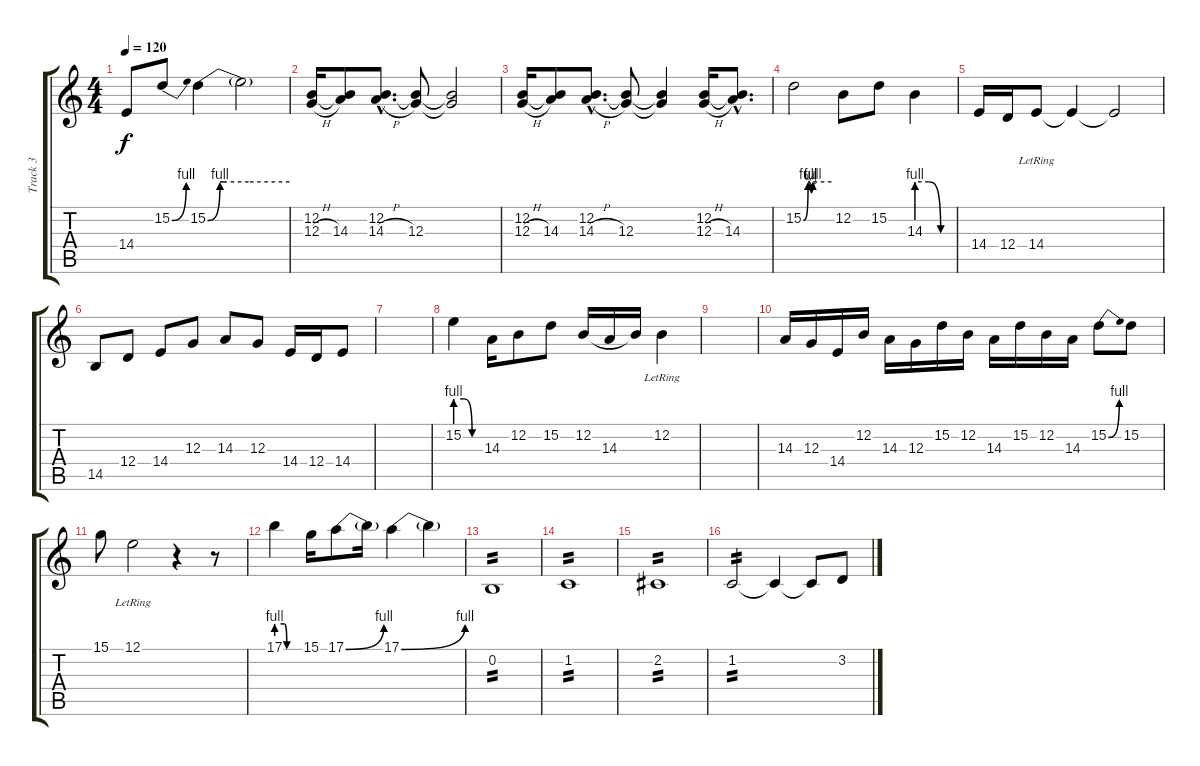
\track ("Track 3" "Track 3") {instrument viola}
\staff {score tabs}
\tuning (E4 B3 G3 D3 A2 E2) {hide}
\ts (4 4)
\tempo 120
\clef g2
\ks c
14.4.8{dy f} 15.2{be (bend 0 0 60 4)}.8 15.2{be (custom 0 0 9 4 14 4 30 4 60 4)}.4 15.2{t}.2 |
(12.2 12.3{h}).16 (12.2{t} 14.3).8 (12.2{hac} 14.3{h hac}).8{d} (12.2{t} 12.3).8 (12.2{t} 12.3{t}).2 |
(12.2 12.3{h}).16 (12.2{t} 14.3).8 (12.2{hac} 14.3{h hac}).8{d} (12.2{t} 12.3).8 (12.2{t} 12.3{t}).4 (12.2 12.3{h}).16 (12.2{hac t} 14.3{hac}).8{d} |
15.2{be (custom 0 0 10 4 16 2 20 4 60 4)}.2 12.2.8 15.2.8 14.3{be (custom 0 4 20 4 40 0 60 0)}.4 |
14.4.16 12.4.16 14.4{lr}.8 14.4{t}.4 14.4{t}.2 |
14.5.8 12.4.8 14.4.8 12.3.8 14.3.8 12.3.8 14.4.16 12.4.16 14.4.8 |
|
15.2{be (custom 0 4 20 4 40 0 60 0)}.4 14.3.16 12.2.8 15.2.8 12.2.16 14.3.16 12.2{t}.16 12.2{lr}.4 |
|
14.3.16 12.3.16 14.4.16 12.2.16 14.3.16 12.3.16 15.2.16 12.2.16 14.3.16 15.2.16 12.2.16 14.3.16 15.2{be (bend 0 0 60 4)}.8 15.2.8 |
15.1.8 12.1{lr}.2 r.4 r.8 |
17.1{be (custom 0 4 20 4 27 0 40 0 60 0)}.4 15.1.16 17.1{be (bend 0 0 60 4)}.8 17.1{t}.16 17.1{be (bend 0 0 60 4)}.4 17.1{t}.4 |
0.2.1{tp 2} |
1.2.1{tp 2} |
2.2.1{tp 2} |
1.2.2{tp 2} 1.2{t}.4 1.2{t}.8 3.2.8
